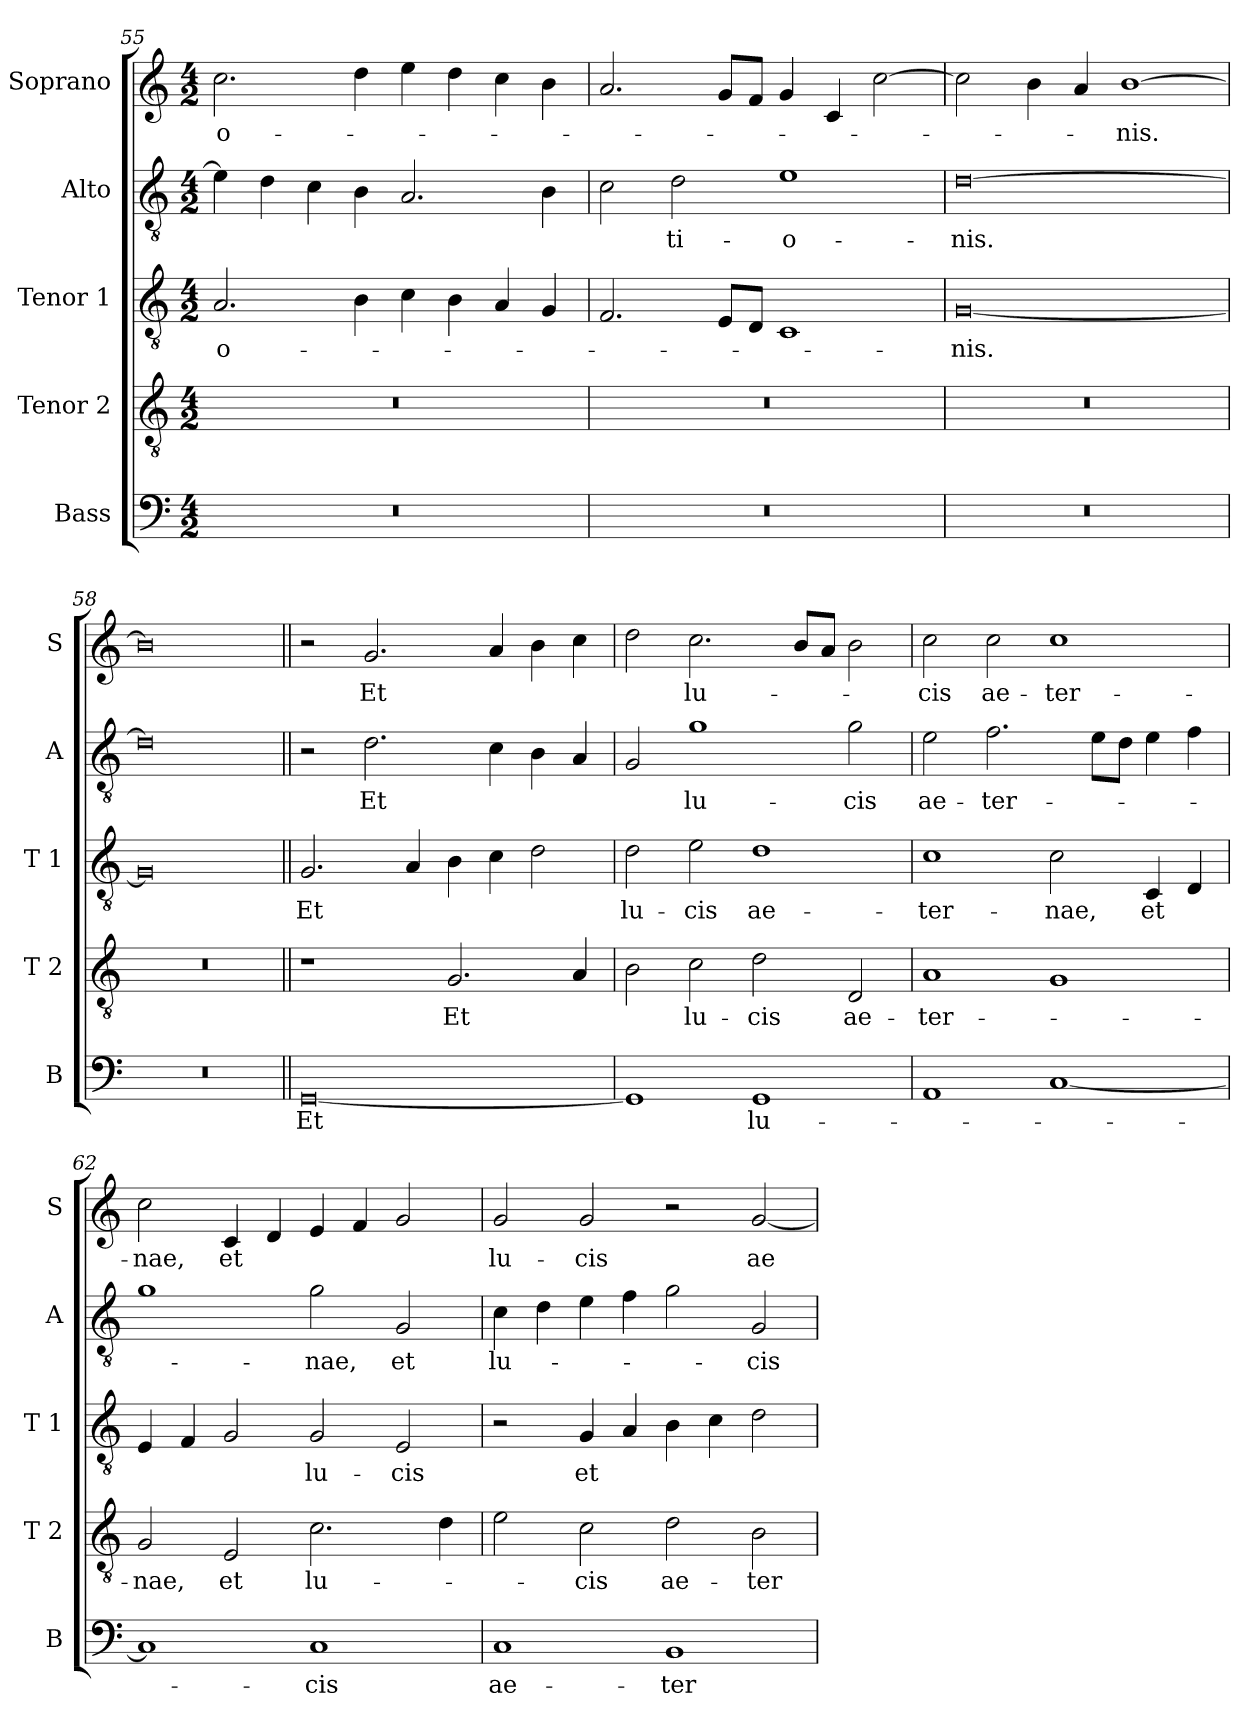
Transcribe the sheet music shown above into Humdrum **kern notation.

**kern	**text	**kern	**text	**kern	**text	**kern	**text	**kern	**text
*part5	*part5	*part4	*part4	*part3	*part3	*part2	*part2	*part1	*part1
*staff5	*staff5	*staff4	*staff4	*staff3	*staff3	*staff2	*staff2	*staff1	*staff1
*I"Bass	*	*I"Tenor 2	*	*I"Tenor 1	*	*I"Alto	*	*I"Soprano	*
*I'B	*	*I'T 2	*	*I'T 1	*	*I'A	*	*I'S	*
*clefF4	*	*clefGv2	*	*clefGv2	*	*clefGv2	*	*clefG2	*
*k[]	*	*k[]	*	*k[]	*	*k[]	*	*k[]	*
*C:	*	*C:	*	*C:	*	*C:	*	*C:	*
*M4/2	*	*M4/2	*	*M4/2	*	*M4/2	*	*M4/2	*
=55	=55	=55	=55	=55	=55	=55	=55	=55	=55
!	!	!	!	!	!LO:LY:b	!	!	!	!LO:LY:b
0r	.	0r	.	2.A/	-o-	4e\]	.	2.cc\	-o-
.	.	.	.	.	.	4d\	.	.	.
.	.	.	.	.	.	4c\	.	.	.
.	.	.	.	4B\	.	4B\	.	4dd\	.
.	.	.	.	4c\	.	2.A/	.	4ee\	.
.	.	.	.	4B\	.	.	.	4dd\	.
.	.	.	.	4A/	.	.	.	4cc\	.
.	.	.	.	4G/	.	4B\	.	4b\	.
=56	=56	=56	=56	=56	=56	=56	=56	=56	=56
0r	.	0r	.	2.F/	.	2c\	.	2.a/	.
!	!	!	!	!	!	!	!LO:LY:b	!	!
.	.	.	.	.	.	2d\	-ti-	.	.
.	.	.	.	8E/L	.	.	.	8g/L	.
.	.	.	.	8D/J	.	.	.	8f/J	.
!	!	!	!	!	!	!	!LO:LY:b	!	!
.	.	.	.	1C	.	1e	-o-	4g/	.
.	.	.	.	.	.	.	.	4c/	.
.	.	.	.	.	.	.	.	[2cc\	.
=57	=57	=57	=57	=57	=57	=57	=57	=57	=57
!	!	!	!	!	!LO:LY:b	!	!LO:LY:b	!	!
0r	.	0r	.	[0G	-nis.	[0d	-nis.	2cc\]	.
.	.	.	.	.	.	.	.	4b\	.
.	.	.	.	.	.	.	.	4a/	.
!	!	!	!	!	!	!	!	!	!LO:LY:b
.	.	.	.	.	.	.	.	[1b	-nis.
=58	=58	=58	=58	=58	=58	=58	=58	=58	=58
0r	.	0r	.	0G]	.	0d]	.	0b]	.
!!LO:LB:g=z
=59||	=59||	=59||	=59||	=59||	=59||	=59||	=59||	=59||	=59||
!	!LO:LY:b	!	!	!	!LO:LY:b	!	!	!	!
[0GG	Et	1r	.	2.G/	Et	2r	.	2r	.
!	!	!	!	!	!	!	!LO:LY:b	!	!LO:LY:b
.	.	.	.	.	.	2.d\	Et	2.g/	Et
.	.	.	.	4A/	.	.	.	.	.
!	!	!	!LO:LY:b	!	!	!	!	!	!
.	.	2.G/	Et	4B\	.	.	.	.	.
.	.	.	.	4c\	.	4c\	.	4a/	.
.	.	.	.	2d\	.	4B\	.	4b\	.
.	.	4A/	.	.	.	4A/	.	4cc\	.
=60	=60	=60	=60	=60	=60	=60	=60	=60	=60
!	!	!	!	!	!LO:LY:b	!	!	!	!
1GG]	.	2B\	.	2d\	lu-	2G/	.	2dd\	.
!	!	!	!LO:LY:b	!	!LO:LY:b	!	!LO:LY:b	!	!LO:LY:b
.	.	2c\	lu-	2e\	-cis	1g	lu-	2.cc\	lu-
!	!LO:LY:b	!	!LO:LY:b	!	!LO:LY:b	!	!	!	!
1GG	lu-	2d\	-cis	1d	ae-	.	.	.	.
.	.	.	.	.	.	.	.	8b/L	.
.	.	.	.	.	.	.	.	8a/J	.
!	!	!	!LO:LY:b	!	!	!	!LO:LY:b	!	!
.	.	2D/	ae-	.	.	2g\	-cis	2b\	.
=61	=61	=61	=61	=61	=61	=61	=61	=61	=61
!	!	!	!LO:LY:b	!	!LO:LY:b	!	!LO:LY:b	!	!LO:LY:b
1AA	.	1A	-ter-	1c	-ter-	2e\	ae-	2cc\	-cis
!	!	!	!	!	!	!	!LO:LY:b	!	!LO:LY:b
.	.	.	.	.	.	2.f\	-ter-	2cc\	ae-
!	!	!	!	!	!LO:LY:b	!	!	!	!LO:LY:b
[1C	.	1G	.	2c\	-nae,	.	.	1cc	-ter-
.	.	.	.	.	.	8e\L	.	.	.
.	.	.	.	.	.	8d\J	.	.	.
!	!	!	!	!	!LO:LY:b	!	!	!	!
.	.	.	.	4C/	et	4e\	.	.	.
.	.	.	.	4D/	.	4f\	.	.	.
=62	=62	=62	=62	=62	=62	=62	=62	=62	=62
!	!	!	!LO:LY:b	!	!	!	!	!	!LO:LY:b
1C]	.	2G/	-nae,	4E/	.	1g	.	2cc\	-nae,
.	.	.	.	4F/	.	.	.	.	.
!	!	!	!LO:LY:b	!	!	!	!	!	!LO:LY:b
.	.	2E/	et	2G/	.	.	.	4c/	et
.	.	.	.	.	.	.	.	4d/	.
!	!LO:LY:b	!	!LO:LY:b	!	!LO:LY:b	!	!LO:LY:b	!	!
1C	-cis	2.c\	lu-	2G/	lu-	2g\	-nae,	4e/	.
.	.	.	.	.	.	.	.	4f/	.
!	!	!	!	!	!LO:LY:b	!	!LO:LY:b	!	!
.	.	.	.	2E/	-cis	2G/	et	2g/	.
.	.	4d\	.	.	.	.	.	.	.
=63	=63	=63	=63	=63	=63	=63	=63	=63	=63
!	!LO:LY:b	!	!	!	!	!	!LO:LY:b	!	!LO:LY:b
1C	ae-	2e\	.	2r	.	4c\	lu-	2g/	lu-
.	.	.	.	.	.	4d\	.	.	.
!	!	!	!LO:LY:b	!	!LO:LY:b	!	!	!	!LO:LY:b
.	.	2c\	-cis	4G/	et	4e\	.	2g/	-cis
.	.	.	.	4A/	.	4f\	.	.	.
!	!LO:LY:b	!	!LO:LY:b	!	!	!	!	!	!
1BB	-ter-	2d\	ae-	4B\	.	2g\	.	2r	.
.	.	.	.	4c\	.	.	.	.	.
!	!	!	!LO:LY:b	!	!	!	!LO:LY:b	!	!LO:LY:b
.	.	2B\	-ter-	2d\	.	2G/	-cis	[2g/	ae-
=	=	=	=	=	=	=	=	=	=
*-	*-	*-	*-	*-	*-	*-	*-	*-	*-
